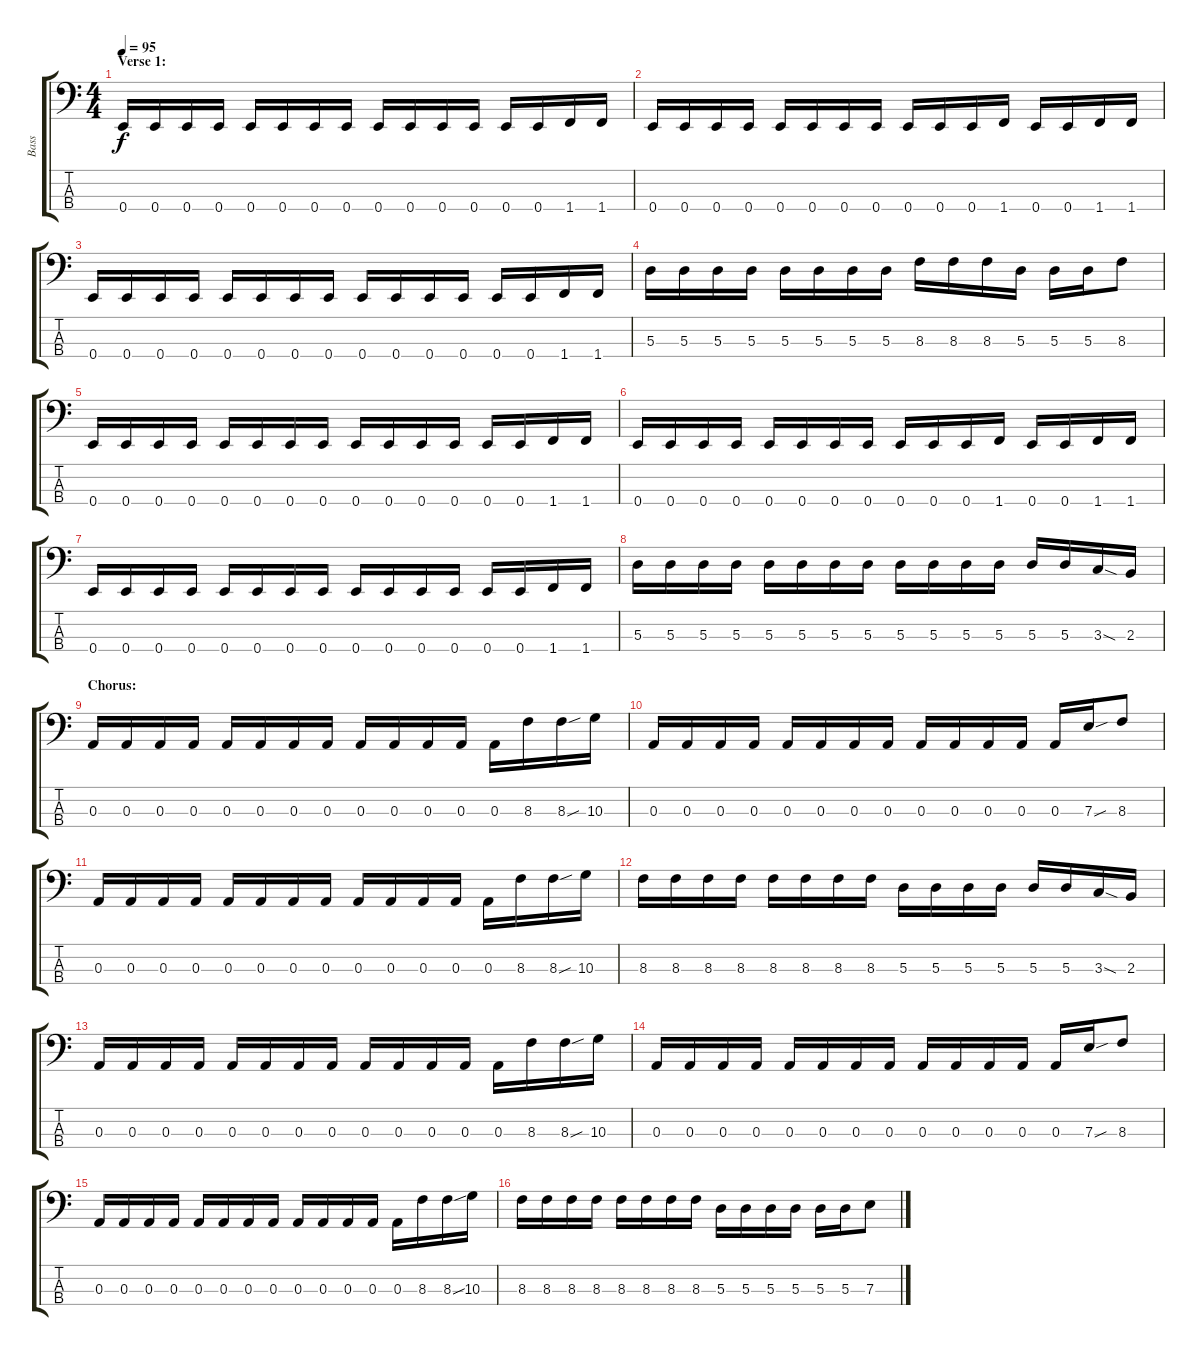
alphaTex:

\track ("Bass" "Bass") {instrument electricbasspick}
\staff {score tabs}
\tuning (G2 D2 A1 E1) {hide}
\ts (4 4)
\section ("" "Verse 1:")
\tempo 95
\clef f4
\ks c
0.4.16{dy f} 0.4.16 0.4.16 0.4.16 0.4.16 0.4.16 0.4.16 0.4.16 0.4.16 0.4.16 0.4.16 0.4.16 0.4.16 0.4.16 1.4.16 1.4.16 |
0.4.16 0.4.16 0.4.16 0.4.16 0.4.16 0.4.16 0.4.16 0.4.16 0.4.16 0.4.16 0.4.16 1.4.16 0.4.16 0.4.16 1.4.16 1.4.16 |
0.4.16 0.4.16 0.4.16 0.4.16 0.4.16 0.4.16 0.4.16 0.4.16 0.4.16 0.4.16 0.4.16 0.4.16 0.4.16 0.4.16 1.4.16 1.4.16 |
5.3.16 5.3.16 5.3.16 5.3.16 5.3.16 5.3.16 5.3.16 5.3.16 8.3.16 8.3.16 8.3.16 5.3.16 5.3.16 5.3.16 8.3.8 |
0.4.16 0.4.16 0.4.16 0.4.16 0.4.16 0.4.16 0.4.16 0.4.16 0.4.16 0.4.16 0.4.16 0.4.16 0.4.16 0.4.16 1.4.16 1.4.16 |
0.4.16 0.4.16 0.4.16 0.4.16 0.4.16 0.4.16 0.4.16 0.4.16 0.4.16 0.4.16 0.4.16 1.4.16 0.4.16 0.4.16 1.4.16 1.4.16 |
0.4.16 0.4.16 0.4.16 0.4.16 0.4.16 0.4.16 0.4.16 0.4.16 0.4.16 0.4.16 0.4.16 0.4.16 0.4.16 0.4.16 1.4.16 1.4.16 |
5.3.16 5.3.16 5.3.16 5.3.16 5.3.16 5.3.16 5.3.16 5.3.16 5.3.16 5.3.16 5.3.16 5.3.16 5.3.16 5.3.16 3.3{sod}.16 2.3.16 |
\section ("" "Chorus:")
0.3.16 0.3.16 0.3.16 0.3.16 0.3.16 0.3.16 0.3.16 0.3.16 0.3.16 0.3.16 0.3.16 0.3.16 0.3.16 8.3.16 8.3{sou}.16 10.3.16 |
0.3.16 0.3.16 0.3.16 0.3.16 0.3.16 0.3.16 0.3.16 0.3.16 0.3.16 0.3.16 0.3.16 0.3.16 0.3.16 7.3{sou}.16 8.3.8 |
0.3.16 0.3.16 0.3.16 0.3.16 0.3.16 0.3.16 0.3.16 0.3.16 0.3.16 0.3.16 0.3.16 0.3.16 0.3.16 8.3.16 8.3{sou}.16 10.3.16 |
8.3.16 8.3.16 8.3.16 8.3.16 8.3.16 8.3.16 8.3.16 8.3.16 5.3.16 5.3.16 5.3.16 5.3.16 5.3.16 5.3.16 3.3{sod}.16 2.3.16 |
0.3.16 0.3.16 0.3.16 0.3.16 0.3.16 0.3.16 0.3.16 0.3.16 0.3.16 0.3.16 0.3.16 0.3.16 0.3.16 8.3.16 8.3{sou}.16 10.3.16 |
0.3.16 0.3.16 0.3.16 0.3.16 0.3.16 0.3.16 0.3.16 0.3.16 0.3.16 0.3.16 0.3.16 0.3.16 0.3.16 7.3{sou}.16 8.3.8 |
0.3.16 0.3.16 0.3.16 0.3.16 0.3.16 0.3.16 0.3.16 0.3.16 0.3.16 0.3.16 0.3.16 0.3.16 0.3.16 8.3.16 8.3{sou}.16 10.3.16 |
8.3.16 8.3.16 8.3.16 8.3.16 8.3.16 8.3.16 8.3.16 8.3.16 5.3.16 5.3.16 5.3.16 5.3.16 5.3.16 5.3.16 7.3.8
